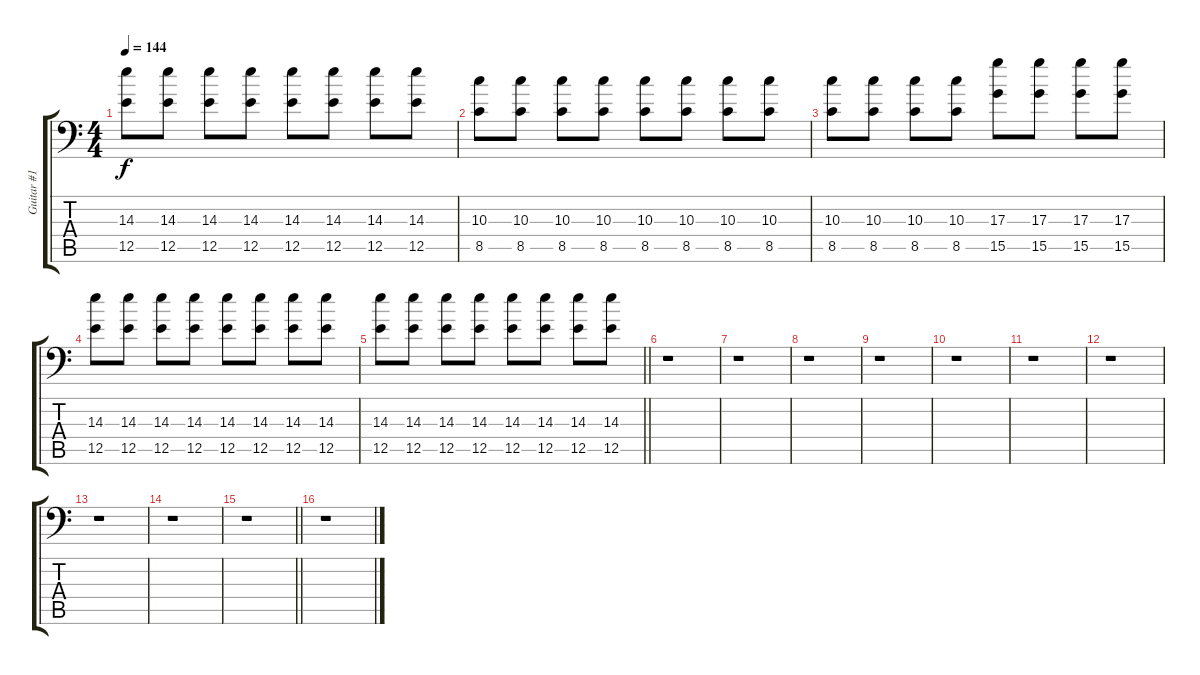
\track ("Guitar #1" "Guitar #1") {instrument distortionguitar}
\staff {score tabs}
\tuning (B3 Gb3 D3 A2 E2 A1) {hide}
\ts (4 4)
\tempo 144
\clef f4
\ks c
(14.3 12.5).8{dy f} (14.3 12.5).8 (14.3 12.5).8 (14.3 12.5).8 (14.3 12.5).8 (14.3 12.5).8 (14.3 12.5).8 (14.3 12.5).8 |
(10.3 8.5).8 (10.3 8.5).8 (10.3 8.5).8 (10.3 8.5).8 (10.3 8.5).8 (10.3 8.5).8 (10.3 8.5).8 (10.3 8.5).8 |
(10.3 8.5).8 (10.3 8.5).8 (10.3 8.5).8 (10.3 8.5).8 (17.3 15.5).8 (17.3 15.5).8 (17.3 15.5).8 (17.3 15.5).8 |
(14.3 12.5).8 (14.3 12.5).8 (14.3 12.5).8 (14.3 12.5).8 (14.3 12.5).8 (14.3 12.5).8 (14.3 12.5).8 (14.3 12.5).8 |
\barLineRight lightlight
(14.3 12.5).8 (14.3 12.5).8 (14.3 12.5).8 (14.3 12.5).8 (14.3 12.5).8 (14.3 12.5).8 (14.3 12.5).8 (14.3 12.5).8 |
r.1 |
r.1 |
r.1 |
r.1 |
r.1 |
r.1 |
r.1 |
r.1 |
r.1 |
\barLineRight lightlight
r.1 |
r.1
